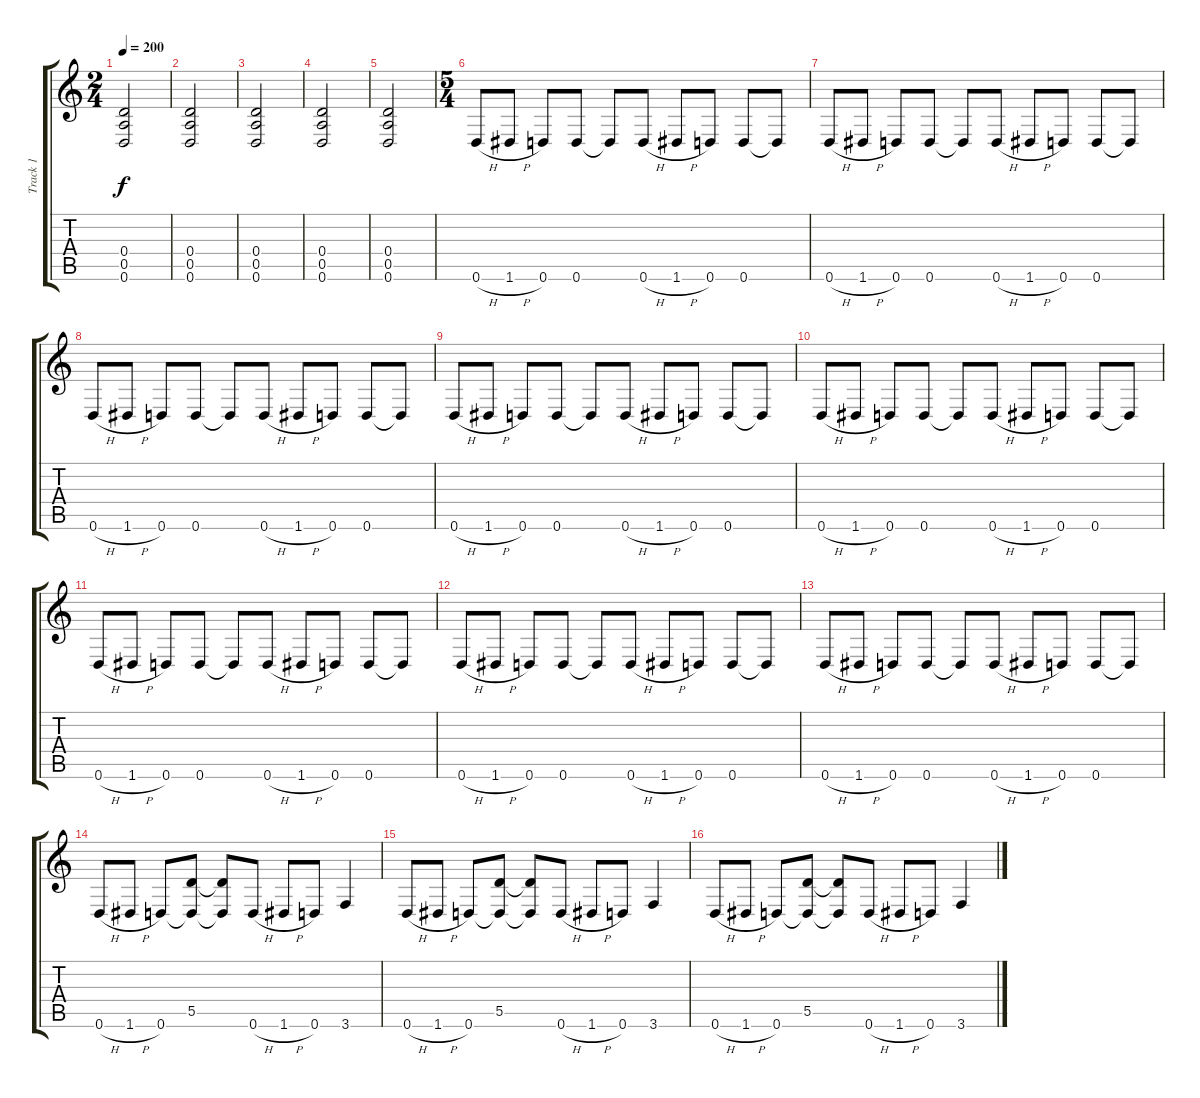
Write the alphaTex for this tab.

\track ("Track 1" "Track 1") {instrument distortionguitar}
\staff {score tabs}
\tuning (E4 B3 G3 D3 A2 D2) {hide}
\ts (2 4)
\tempo 200
\clef g2
\ks c
(0.4 0.5 0.6).2{dy f} |
(0.4 0.5 0.6).2 |
(0.4 0.5 0.6).2 |
(0.4 0.5 0.6).2 |
(0.4 0.5 0.6).2 |
\ts (5 4)
0.6{h}.8{instrument electricguitarmuted} 1.6{h}.8 0.6.8 0.6.8 0.6{t}.8 0.6{h}.8 1.6{h}.8 0.6.8 0.6.8 0.6{t}.8 |
0.6{h}.8 1.6{h}.8 0.6.8 0.6.8 0.6{t}.8 0.6{h}.8 1.6{h}.8 0.6.8 0.6.8 0.6{t}.8 |
0.6{h}.8 1.6{h}.8 0.6.8 0.6.8 0.6{t}.8 0.6{h}.8 1.6{h}.8 0.6.8 0.6.8 0.6{t}.8 |
0.6{h}.8 1.6{h}.8 0.6.8 0.6.8 0.6{t}.8 0.6{h}.8 1.6{h}.8 0.6.8 0.6.8 0.6{t}.8 |
0.6{h}.8 1.6{h}.8 0.6.8 0.6.8 0.6{t}.8 0.6{h}.8 1.6{h}.8 0.6.8 0.6.8 0.6{t}.8 |
0.6{h}.8 1.6{h}.8 0.6.8 0.6.8 0.6{t}.8 0.6{h}.8 1.6{h}.8 0.6.8 0.6.8 0.6{t}.8 |
0.6{h}.8 1.6{h}.8 0.6.8 0.6.8 0.6{t}.8 0.6{h}.8 1.6{h}.8 0.6.8 0.6.8 0.6{t}.8 |
0.6{h}.8 1.6{h}.8 0.6.8 0.6.8 0.6{t}.8 0.6{h}.8 1.6{h}.8 0.6.8 0.6.8 0.6{t}.8 |
0.6{h}.8{instrument distortionguitar} 1.6{h}.8 0.6.8 (5.5 0.6{t}).8 (5.5{t} 0.6{t}).8 0.6{h}.8 1.6{h}.8 0.6.8 3.6.4 |
0.6{h}.8 1.6{h}.8 0.6.8 (5.5 0.6{t}).8 (5.5{t} 0.6{t}).8 0.6{h}.8 1.6{h}.8 0.6.8 3.6.4 |
0.6{h}.8 1.6{h}.8 0.6.8 (5.5 0.6{t}).8 (5.5{t} 0.6{t}).8 0.6{h}.8 1.6{h}.8 0.6.8 3.6.4
